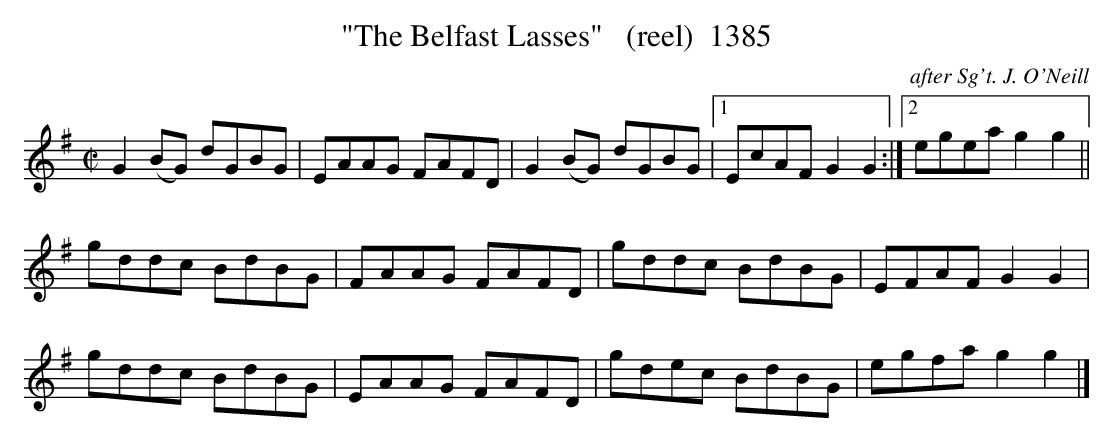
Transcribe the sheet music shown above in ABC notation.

X:1
T:"The Belfast Lasses"   (reel)  1385
C:after Sg't. J. O'Neill
BRENNAN July 2003 (HTTP://WWW.SOSYOURMOM.COM)
M:C|
L:1/8
K:G
G2(BG) dGBG|EAAG FAFD|G2(BG) dGBG|[1EcAF G2G2:|[2egea g2g2||
gddc BdBG|FAAG FAFD|gddc BdBG|EFAF G2G2|
gddc BdBG|EAAG FAFD|gdec BdBG|egfa g2g2|]
